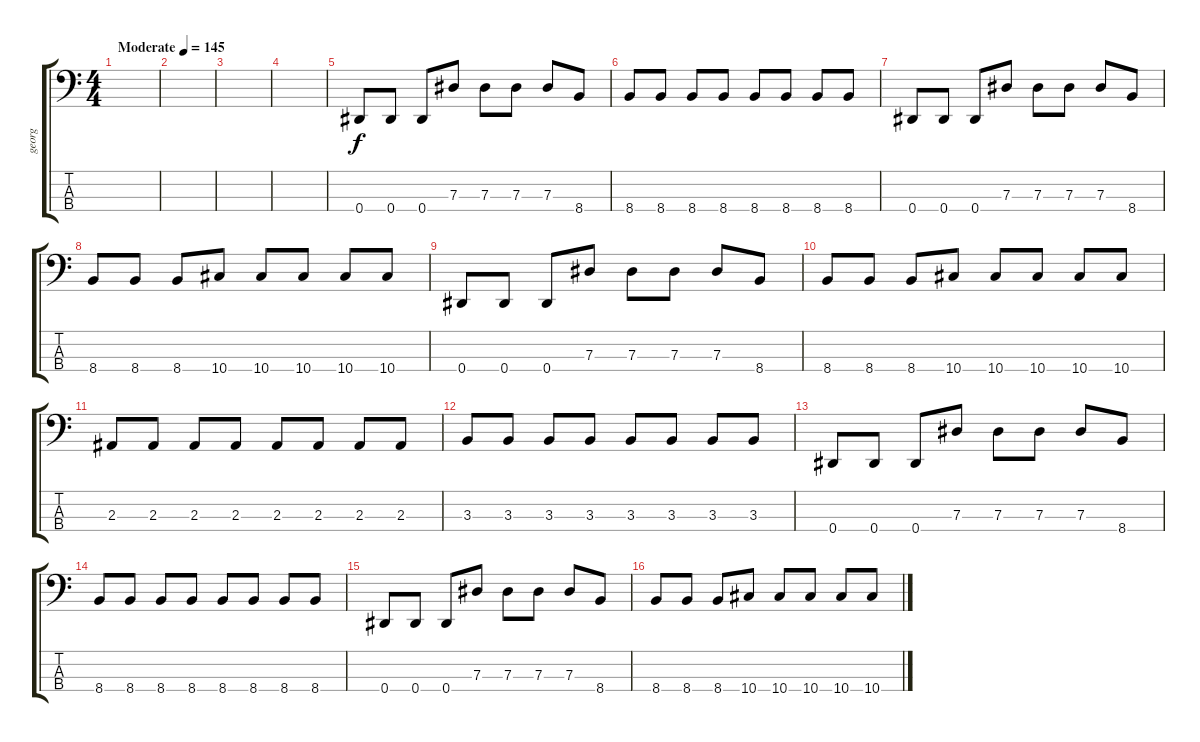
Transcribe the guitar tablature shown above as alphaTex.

\track ("georg" "georg") {instrument electricbassfinger}
\staff {score tabs}
\tuning (Gb2 Db2 Ab1 Eb1) {hide}
\ts (4 4)
\tempo (145 "Moderate")
\clef f4
\ks c
|
|
|
|
0.4.8 0.4.8 0.4.8 7.3.8 7.3.8 7.3.8 7.3.8 8.4.8 |
8.4.8 8.4.8 8.4.8 8.4.8 8.4.8 8.4.8 8.4.8 8.4.8 |
0.4.8 0.4.8 0.4.8 7.3.8 7.3.8 7.3.8 7.3.8 8.4.8 |
8.4.8 8.4.8 8.4.8 10.4.8 10.4.8 10.4.8 10.4.8 10.4.8 |
0.4.8 0.4.8 0.4.8 7.3.8 7.3.8 7.3.8 7.3.8 8.4.8 |
8.4.8 8.4.8 8.4.8 10.4.8 10.4.8 10.4.8 10.4.8 10.4.8 |
2.3.8 2.3.8 2.3.8 2.3.8 2.3.8 2.3.8 2.3.8 2.3.8 |
3.3.8 3.3.8 3.3.8 3.3.8 3.3.8 3.3.8 3.3.8 3.3.8 |
0.4.8 0.4.8 0.4.8 7.3.8 7.3.8 7.3.8 7.3.8 8.4.8 |
8.4.8 8.4.8 8.4.8 8.4.8 8.4.8 8.4.8 8.4.8 8.4.8 |
0.4.8 0.4.8 0.4.8 7.3.8 7.3.8 7.3.8 7.3.8 8.4.8 |
8.4.8 8.4.8 8.4.8 10.4.8 10.4.8 10.4.8 10.4.8 10.4.8
